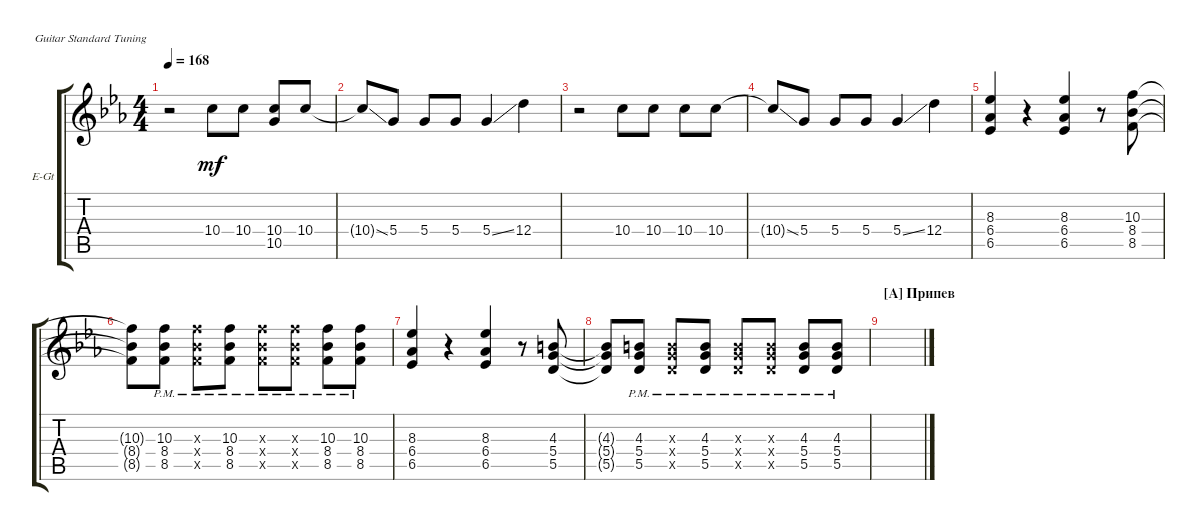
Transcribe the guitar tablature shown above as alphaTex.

\defaultSystemsLayout 4
\bracketExtendMode groupsimilarinstruments
\firstSystemTrackNameOrientation horizontal
\otherSystemsTrackNameOrientation horizontal
\track ("Electric Guitar" "E-Gt") {instrument overdrivenguitar}
\staff {score tabs}
\tuning (E4 B3 G3 D3 A2 E2)
\ts (4 4)
\tempo 168
\clef g2
\scale
0.333333
\ks cminor
r.2{dy mf} 10.4.8 10.4.8 (10.4 10.5).8 10.4.8 |
\scale
0.333333 10.4{ss t}.8 5.4.8 5.4.8 5.4.8 5.4{ss}.4 12.4.4 |
\scale
0.333333 r.2 10.4.8 10.4.8 10.4.8 10.4.8 |
\scale
0.333333 10.4{ss t}.8 5.4.8 5.4.8 5.4.8 5.4{ss}.4 12.4.4 |
\scale
0.333333 (6.5 6.4 8.3).4 r.4 (6.5 6.4 8.3).4 r.8 (8.5 8.4 10.3).8 |
\scale
0.333333 (8.5{t} 8.4{t} 10.3{t}).8 (8.5{pm} 8.4{pm} 10.3{pm}).8 (8.5{pm x} 8.4{pm x} 10.3{pm x}).8 (8.5{pm} 8.4{pm} 10.3{pm}).8 (8.5{pm x} 8.4{pm x} 10.3{pm x}).8 (8.5{pm x} 8.4{pm x} 10.3{pm x}).8 (8.5{pm} 8.4{pm} 10.3{pm}).8 (8.5{pm} 8.4{pm} 10.3{pm}).8 |
\scale
0.333333 (6.5 6.4 8.3).4 r.4 (6.5 6.4 8.3).4 r.8 (5.5 5.4 4.3).8 |
\scale
0.333333 (5.5{t} 5.4{t} 4.3{t}).8 (5.5{pm} 5.4{pm} 4.3{pm}).8 (5.5{pm x} 5.4{pm x} 4.3{pm x}).8 (5.5{pm} 5.4{pm} 4.3{pm}).8 (5.5{pm x} 5.4{pm x} 4.3{pm x}).8 (5.5{pm x} 5.4{pm x} 4.3{pm x}).8 (5.5{pm} 5.4{pm} 4.3{pm}).8 (5.5{pm} 5.4{pm} 4.3{pm}).8 |
\section ("A" "Припев")
\scale
0.333333 |
\scale
0.333333 |
\scale
0.333333 |
\scale
0.333333 |
\scale
0.333333 |
\scale
0.333333 |
\scale
0.333333 |
\scale
0.333333
